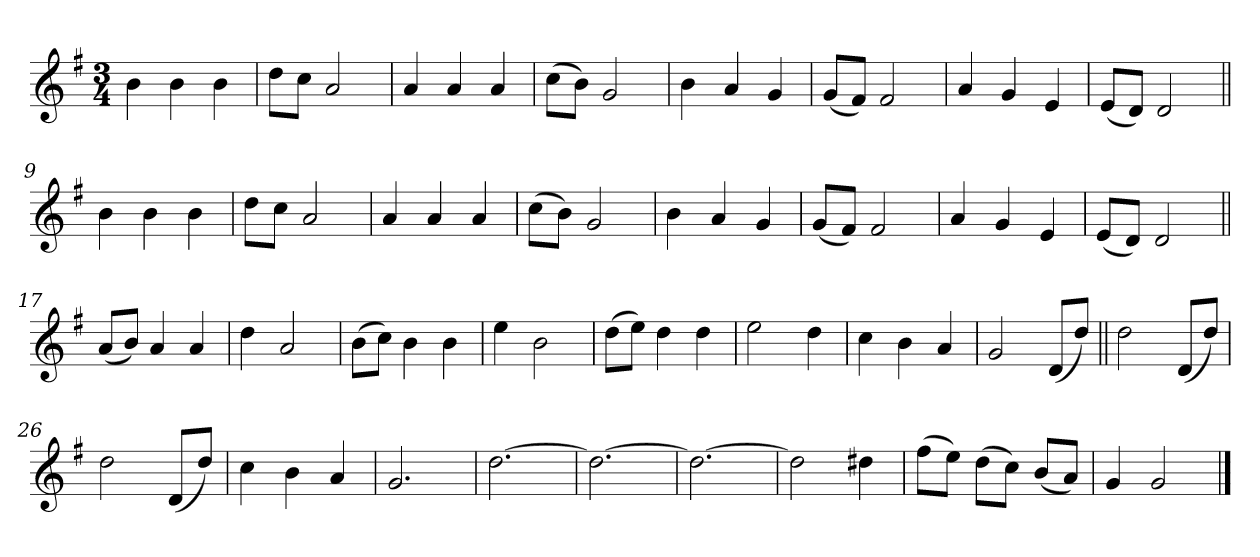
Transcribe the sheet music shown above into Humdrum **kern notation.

**kern
*part1
*staff1
*clefG2
*k[f#]
*G:
*M3/4
=1
4b\
4b\
4b\
=2
8dd\L
8cc\J
2a/
=3
4a/
4a/
4a/
=4
(>8cc\L
8b\J)
2g/
=5
4b\
4a/
4g/
=6
(<8g/L
8f#/J)
2f#/
=7
4a/
4g/
4e/
=8
(<8e/L
8d/J)
2d/
=9||
4b\
4b\
4b\
=10
8dd\L
8cc\J
2a/
=11
4a/
4a/
4a/
=12
(>8cc\L
8b\J)
2g/
!!LO:LB:g=z
=13
4b\
4a/
4g/
=14
(<8g/L
8f#/J)
2f#/
=15
4a/
4g/
4e/
=16
(<8e/L
8d/J)
2d/
=17||
(<8a/L
8b/J)
4a/
4a/
=18
4dd\
2a/
=19
(>8b\L
8cc\J)
4b\
4b\
=20
4ee\
2b\
=21
(>8dd\L
8ee\J)
4dd\
4dd\
=22
2ee\
4dd\
=23
4cc\
4b\
4a/
=24
2g/
(<8d/L
8dd/J)
!!LO:LB:g=z
=25||
2dd\
(<8d/L
8dd/J)
=26
2dd\
(<8d/L
8dd/J)
=27
4cc\
4b\
4a/
=28
2.g/
=29
[2.dd\
=30
2.dd\_
=31
2.dd\_
=32
2dd\]
4dd#X\
=33
(>8ff#\L
8ee\J)
(>8dd\L
8cc\J)
(<8b/L
8a/J)
=34
4g/
2g/
==
*-
